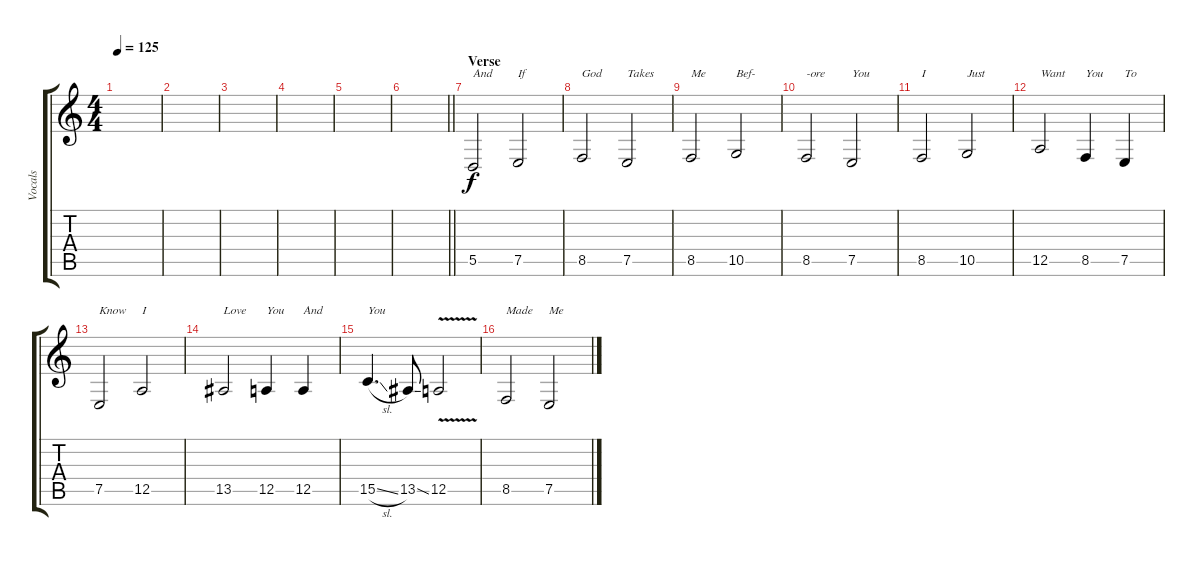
\track ("Vocals" "Vocals") {instrument lead1square}
\staff {score tabs}
\tuning (E4 B3 G3 D3 A2 D2) {hide}
\ts (4 4)
\tempo 125
\clef g2
\ks c
|
|
|
|
|
\barLineRight lightlight
|
\section ("" "Verse")
5.5.2{txt "And"} 7.5.2{txt "If"} |
8.5.2{txt "God"} 7.5.2{txt "Takes"} |
8.5.2{txt "Me"} 10.5.2{txt "Bef-"} |
8.5.2{txt "-ore"} 7.5.2{txt "You"} |
8.5.2{txt "I"} 10.5.2{txt "Just"} |
12.5.2{txt "Want"} 8.5.4{txt "You"} 7.5.4{txt "To"} |
7.5.2{txt "Know"} 12.5.2{txt "I"} |
13.5.2{txt "Love"} 12.5.4{txt "You"} 12.5.4{txt "And"} |
15.5{sl}.4{d txt "You"} 13.5{ss}.8 12.5{v}.2 |
8.5.2{txt "Made"} 7.5.2{txt "Me"}
